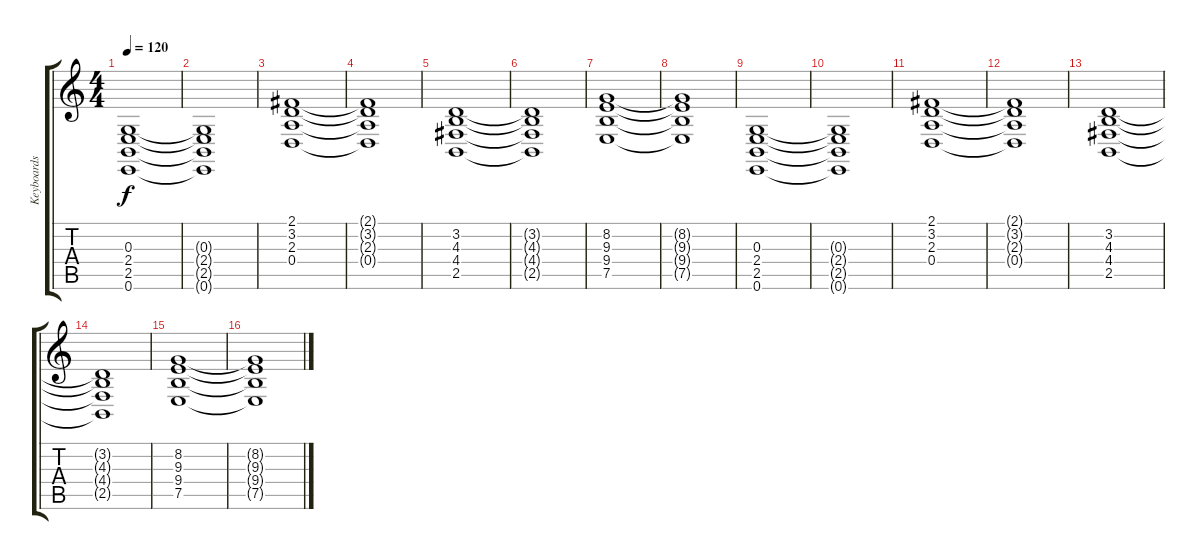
\track ("Keyboards 3" "Keyboards ") {instrument stringensemble1}
\staff {score tabs}
\tuning (E4 B3 G3 D3 A2 E2) {hide}
\ts (4 4)
\tempo 120
\clef g2
\ks c
(0.3 2.4 2.5 0.6).1{dy f} |
(0.3{t} 2.4{t} 2.5{t} 0.6{t}).1 |
(2.1 3.2 2.3 0.4).1 |
(2.1{t} 3.2{t} 2.3{t} 0.4{t}).1 |
(3.2 4.3 4.4 2.5).1 |
(3.2{t} 4.3{t} 4.4{t} 2.5{t}).1 |
(8.2 9.3 9.4 7.5).1 |
(8.2{t} 9.3{t} 9.4{t} 7.5{t}).1 |
(0.3 2.4 2.5 0.6).1 |
(0.3{t} 2.4{t} 2.5{t} 0.6{t}).1 |
(2.1 3.2 2.3 0.4).1 |
(2.1{t} 3.2{t} 2.3{t} 0.4{t}).1 |
(3.2 4.3 4.4 2.5).1 |
(3.2{t} 4.3{t} 4.4{t} 2.5{t}).1 |
(8.2 9.3 9.4 7.5).1 |
(8.2{t} 9.3{t} 9.4{t} 7.5{t}).1
